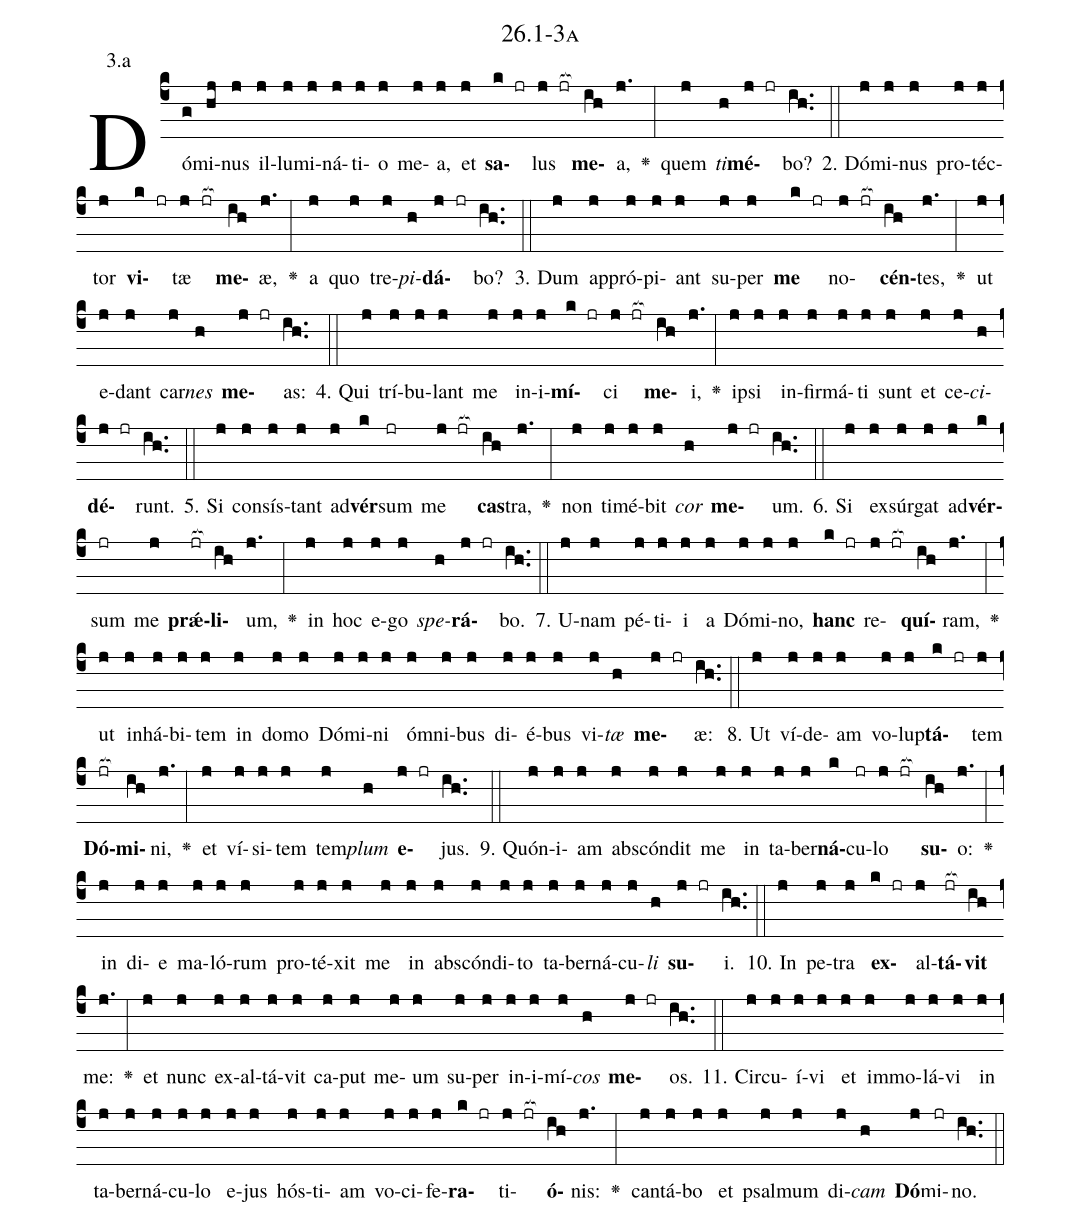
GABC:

name: 26.1-3a;
annotation: 3.a;
%%
(c4)Dó(g)mi(hj)nus(j) il(j)lu(j)mi(j)ná(j)ti(j)o(j) me(j)a,(j) et(j) <b>sa</b>(k jr)lus(j jr[ocb:1{]) <b>me</b>(ih[ocb:0}])a,(j.) <v>\greheightstar</v>(:) quem(j) <i>ti</i>(h)<b>mé</b>(j jr)bo?(ih..) (::)
2. Dó(j)mi(j)nus(j) pro(j)téc(j)tor(j) <b>vi</b>(k jr)tæ(j jr[ocb:1{]) <b>me</b>(ih[ocb:0}])æ,(j.) <v>\greheightstar</v>(:) a(j) quo(j) tre(j)<i>pi</i>(h)<b>dá</b>(j jr)bo?(ih..) (::)
3. Dum(j) ap(j)pró(j)pi(j)ant(j) su(j)per(j) <b>me</b>(k jr) no(j jr[ocb:1{])<b>cén</b>(ih[ocb:0}])tes,(j.) <v>\greheightstar</v>(:) ut(j) e(j)dant(j) car(j)<i>nes</i>(h) <b>me</b>(j jr)as:(ih..) (::)
4. Qui(j) trí(j)bu(j)lant(j) me(j) in(j)i(j)<b>mí</b>(k jr)ci(j jr[ocb:1{]) <b>me</b>(ih[ocb:0}])i,(j.) <v>\greheightstar</v>(:) ip(j)si(j) in(j)fir(j)má(j)ti(j) sunt(j) et(j) ce(j)<i>ci</i>(h)<b>dé</b>(j jr)runt.(ih..) (::)
5. Si(j) con(j)sís(j)tant(j) ad(j)<b>vér</b>(k)sum(jr) me(j jr[ocb:1{]) <b>cas</b>(ih[ocb:0}])tra,(j.) <v>\greheightstar</v>(:) non(j) ti(j)mé(j)bit(j) <i>cor</i>(h) <b>me</b>(j jr)um.(ih..) (::)
6. Si(j) ex(j)súr(j)gat(j) ad(j)<b>vér</b>(k)sum(jr) me(j) <b>prǽ</b>(jr[ocb:1{])<b>li</b>(ih[ocb:0}])um,(j.) <v>\greheightstar</v>(:) in(j) hoc(j) e(j)go(j) <i>spe</i>(h)<b>rá</b>(j jr)bo.(ih..) (::)
7. U(j)nam(j) pé(j)ti(j)i(j) a(j) Dó(j)mi(j)no,(j) <b>hanc</b>(k jr) re(j jr[ocb:1{])<b>quí</b>(ih[ocb:0}])ram,(j.) <v>\greheightstar</v>(:) ut(j) in(j)há(j)bi(j)tem(j) in(j) do(j)mo(j) Dó(j)mi(j)ni(j) óm(j)ni(j)bus(j) di(j)é(j)bus(j) vi(j)<i>tæ</i>(h) <b>me</b>(j jr)æ:(ih..) (::)
8. Ut(j) ví(j)de(j)am(j) vo(j)lup(j)<b>tá</b>(k jr)tem(j) <b>Dó</b>(jr[ocb:1{])<b>mi</b>(ih[ocb:0}])ni,(j.) <v>\greheightstar</v>(:) et(j) ví(j)si(j)tem(j) tem(j)<i>plum</i>(h) <b>e</b>(j jr)jus.(ih..) (::)
9. Quón(j)i(j)am(j) abs(j)cón(j)dit(j) me(j) in(j) ta(j)ber(j)<b>ná</b>(k)cu(jr)lo(j jr[ocb:1{]) <b>su</b>(ih[ocb:0}])o:(j.) <v>\greheightstar</v>(:) in(j) di(j)e(j) ma(j)ló(j)rum(j) pro(j)té(j)xit(j) me(j) in(j) abs(j)cón(j)di(j)to(j) ta(j)ber(j)ná(j)cu(j)<i>li</i>(h) <b>su</b>(j jr)i.(ih..) (::)
10. In(j) pe(j)tra(j) <b>ex</b>(k jr)al(j)<b>tá</b>(jr[ocb:1{])<b>vit</b>(ih[ocb:0}]) me:(j.) <v>\greheightstar</v>(:) et(j) nunc(j) ex(j)al(j)tá(j)vit(j) ca(j)put(j) me(j)um(j) su(j)per(j) in(j)i(j)mí(j)<i>cos</i>(h) <b>me</b>(j jr)os.(ih..) (::)
11. Cir(j)cu(j)í(j)vi(j) et(j) im(j)mo(j)lá(j)vi(j) in(j) ta(j)ber(j)ná(j)cu(j)lo(j) e(j)jus(j) hós(j)ti(j)am(j) vo(j)ci(j)fe(j)<b>ra</b>(k jr)ti(j jr[ocb:1{])<b>ó</b>(ih[ocb:0}])nis:(j.) <v>\greheightstar</v>(:) can(j)tá(j)bo(j) et(j) psal(j)mum(j) di(j)<i>cam</i>(h) <b>Dó</b>(j)mi(jr)no.(ih..) (::)
